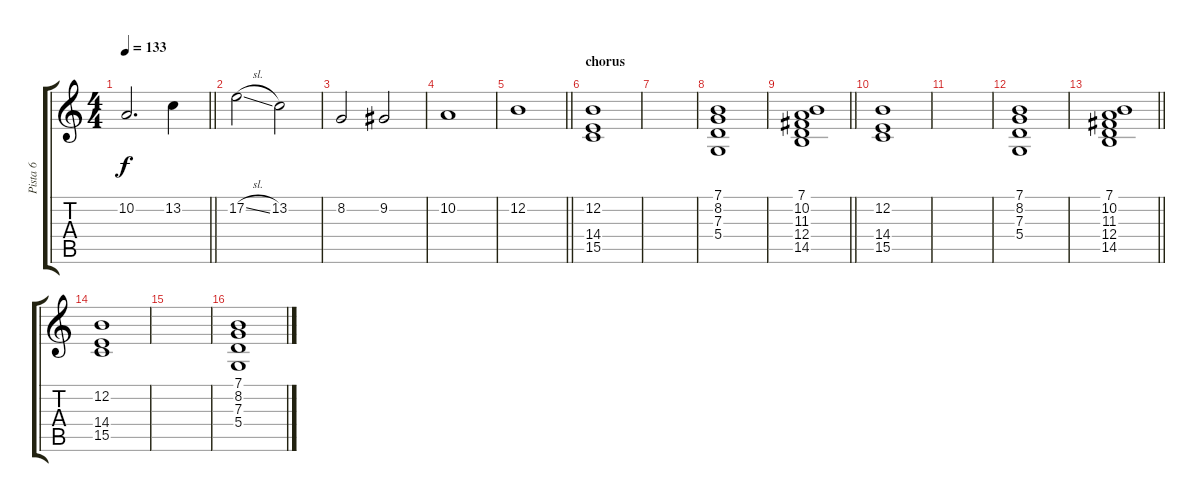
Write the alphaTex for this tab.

\track ("Pista 6" "Pista 6") {instrument synthstrings1}
\staff {score tabs}
\tuning (E4 B3 G3 D3 A2 E2) {hide}
\ts (4 4)
\tempo 133
\clef g2
\barLineRight lightlight
\ks c
10.2.2{d dy f} 13.2.4 |
17.2{sl}.2 13.2.2 |
8.2.2 9.2.2 |
10.2.1 |
\barLineRight lightlight
12.2.1 |
\section ("" "chorus")
(12.2 14.4 15.5).1{volume 10 balance 12} |
|
(7.1 8.2 7.3 5.4).1 |
\barLineRight lightlight
(7.1 10.2 11.3 12.4 14.5).1 |
(12.2 14.4 15.5).1 |
|
(7.1 8.2 7.3 5.4).1 |
\barLineRight lightlight
(7.1 10.2 11.3 12.4 14.5).1 |
(12.2 14.4 15.5).1 |
|
(7.1 8.2 7.3 5.4).1
